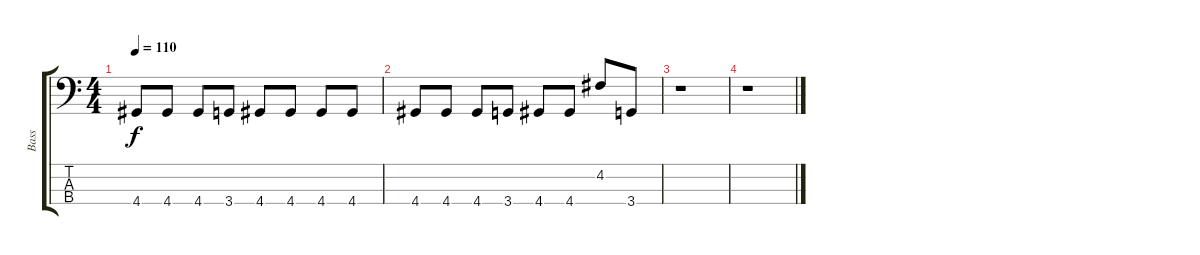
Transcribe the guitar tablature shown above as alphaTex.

\track ("Bass" "Bass") {instrument electricbasspick}
\staff {score tabs}
\tuning (G2 D2 A1 E1) {hide}
\ts (4 4)
\tempo 110
\clef f4
\ks c
4.4.8{dy f} 4.4.8 4.4.8 3.4.8 4.4.8 4.4.8 4.4.8 4.4.8 |
4.4.8 4.4.8 4.4.8 3.4.8 4.4.8 4.4.8 4.2.8 3.4.8 |
r.1 |
r.1
